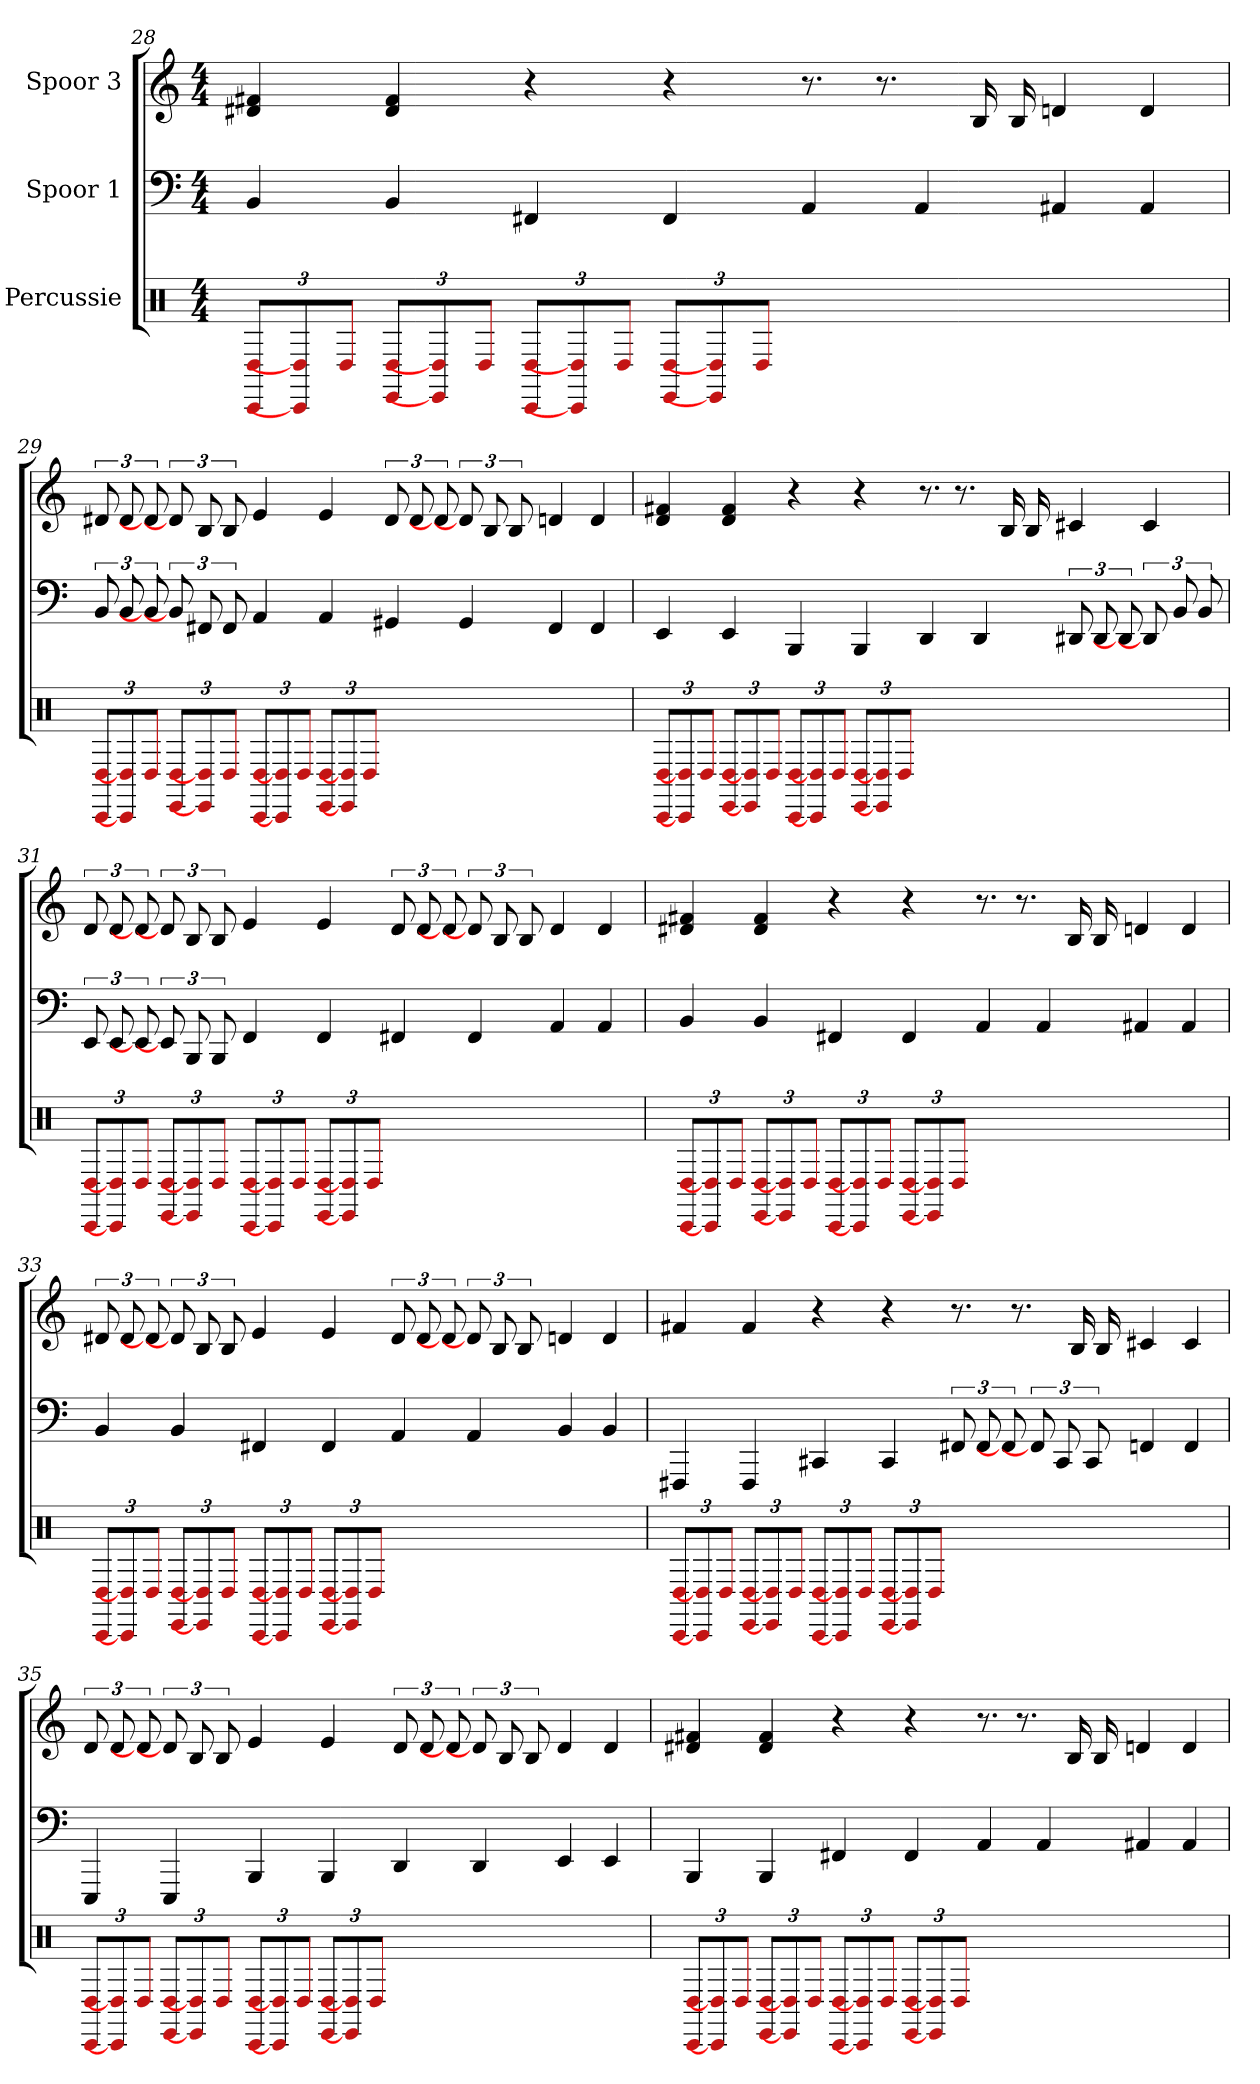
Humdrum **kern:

**kern	**kern	**kern
*part3	*part2	*part1
*staff3	*staff2	*staff1
*I"Percussie	*I"Spoor 1	*I"Spoor 3
*clefX	*	*
*k[]	*k[]	*k[]
*M4/4	*M4/4	*M4/4
=28	=28	=28
12CC/ 12D#/L	4BB	4f# 4d#
12CC]/ 12D#]/	.	.
12D#/J	.	.
12EE/ 12D#/L	4BB	4f# 4d#
12EE]/ 12D#]/	.	.
12D#/J	.	.
12CC/ 12D#/L	4FF#	4r
12CC]/ 12D#]/	.	.
12D#/J	.	.
12EE/ 12D#/L	4FF#	4r
12EE]/ 12D#]/	.	.
12D#/J	.	.
1ryy	4AA	8.r
.	.	8.r
.	4AA	.
.	.	16B
.	.	16B
.	4AA#	4d
.	4AA#	4d
=29	=29	=29
12CC/ 12D#/L	12BB	12d#
12CC]/ 12D#]/	12BB	12d#
12D#/J	12BB]	12d#]
12EE/ 12D#/L	12BB]	12d#]
12EE]/ 12D#]/	12FF#	12B
12D#/J	12FF#	12B
12CC/ 12D#/L	4AA	4e
12CC]/ 12D#]/	.	.
12D#/J	.	.
12EE/ 12D#/L	4AA	4e
12EE]/ 12D#]/	.	.
12D#/J	.	.
1ryy	4GG#	12d#
.	.	12d#
.	.	12d#]
.	4GG#	12d#]
.	.	12B
.	.	12B
.	4FF#	4d
.	4FF#	4d
=30	=30	=30
12CC/ 12D#/L	4EE	4f# 4d
12CC]/ 12D#]/	.	.
12D#/J	.	.
12EE/ 12D#/L	4EE	4f# 4d
12EE]/ 12D#]/	.	.
12D#/J	.	.
12CC/ 12D#/L	4BBB	4r
12CC]/ 12D#]/	.	.
12D#/J	.	.
12EE/ 12D#/L	4BBB	4r
12EE]/ 12D#]/	.	.
12D#/J	.	.
1ryy	4DD	8.r
.	.	8.r
.	4DD	.
.	.	16B
.	.	16B
.	12DD#	4c#
.	12DD#	.
.	12DD#]	.
.	12DD#]	4c#
.	12BB	.
.	12BB	.
=31	=31	=31
12CC/ 12D#/L	12EE	12d
12CC]/ 12D#]/	12EE	12d
12D#/J	12EE]	12d]
12EE/ 12D#/L	12EE]	12d]
12EE]/ 12D#]/	12BBB	12B
12D#/J	12BBB	12B
12CC/ 12D#/L	4FF	4e
12CC]/ 12D#]/	.	.
12D#/J	.	.
12EE/ 12D#/L	4FF	4e
12EE]/ 12D#]/	.	.
12D#/J	.	.
1ryy	4FF#	12d
.	.	12d
.	.	12d]
.	4FF#	12d]
.	.	12B
.	.	12B
.	4AA	4d
.	4AA	4d
=32	=32	=32
12CC/ 12D#/L	4BB	4f# 4d#
12CC]/ 12D#]/	.	.
12D#/J	.	.
12EE/ 12D#/L	4BB	4f# 4d#
12EE]/ 12D#]/	.	.
12D#/J	.	.
12CC/ 12D#/L	4FF#	4r
12CC]/ 12D#]/	.	.
12D#/J	.	.
12EE/ 12D#/L	4FF#	4r
12EE]/ 12D#]/	.	.
12D#/J	.	.
1ryy	4AA	8.r
.	.	8.r
.	4AA	.
.	.	16B
.	.	16B
.	4AA#	4d
.	4AA#	4d
=33	=33	=33
12CC/ 12D#/L	4BB	12d#
12CC]/ 12D#]/	.	12d#
12D#/J	.	12d#]
12EE/ 12D#/L	4BB	12d#]
12EE]/ 12D#]/	.	12B
12D#/J	.	12B
12CC/ 12D#/L	4FF#	4e
12CC]/ 12D#]/	.	.
12D#/J	.	.
12EE/ 12D#/L	4FF#	4e
12EE]/ 12D#]/	.	.
12D#/J	.	.
1ryy	4AA	12d#
.	.	12d#
.	.	12d#]
.	4AA	12d#]
.	.	12B
.	.	12B
.	4BB	4d
.	4BB	4d
=34	=34	=34
12CC/ 12D#/L	4FFF#	4f#
12CC]/ 12D#]/	.	.
12D#/J	.	.
12EE/ 12D#/L	4FFF#	4f#
12EE]/ 12D#]/	.	.
12D#/J	.	.
12CC/ 12D#/L	4CC#	4r
12CC]/ 12D#]/	.	.
12D#/J	.	.
12EE/ 12D#/L	4CC#	4r
12EE]/ 12D#]/	.	.
12D#/J	.	.
1ryy	12FF#	8.r
.	12FF#	.
.	12FF#]	.
.	.	8.r
.	12FF#]	.
.	12CC#	.
.	.	16B
.	12CC#	.
.	.	16B
.	4FF	4c#
.	4FF	4c#
=35	=35	=35
12CC/ 12D#/L	4EEE	12d
12CC]/ 12D#]/	.	12d
12D#/J	.	12d]
12EE/ 12D#/L	4EEE	12d]
12EE]/ 12D#]/	.	12B
12D#/J	.	12B
12CC/ 12D#/L	4BBB	4e
12CC]/ 12D#]/	.	.
12D#/J	.	.
12EE/ 12D#/L	4BBB	4e
12EE]/ 12D#]/	.	.
12D#/J	.	.
1ryy	4DD	12d
.	.	12d
.	.	12d]
.	4DD	12d]
.	.	12B
.	.	12B
.	4EE	4d
.	4EE	4d
=36	=36	=36
12CC/ 12D#/L	4BBB	4f# 4d#
12CC]/ 12D#]/	.	.
12D#/J	.	.
12EE/ 12D#/L	4BBB	4f# 4d#
12EE]/ 12D#]/	.	.
12D#/J	.	.
12CC/ 12D#/L	4FF#	4r
12CC]/ 12D#]/	.	.
12D#/J	.	.
12EE/ 12D#/L	4FF#	4r
12EE]/ 12D#]/	.	.
12D#/J	.	.
1ryy	4AA	8.r
.	.	8.r
.	4AA	.
.	.	16B
.	.	16B
.	4AA#	4d
.	4AA#	4d
=	=	=
*-	*-	*-
